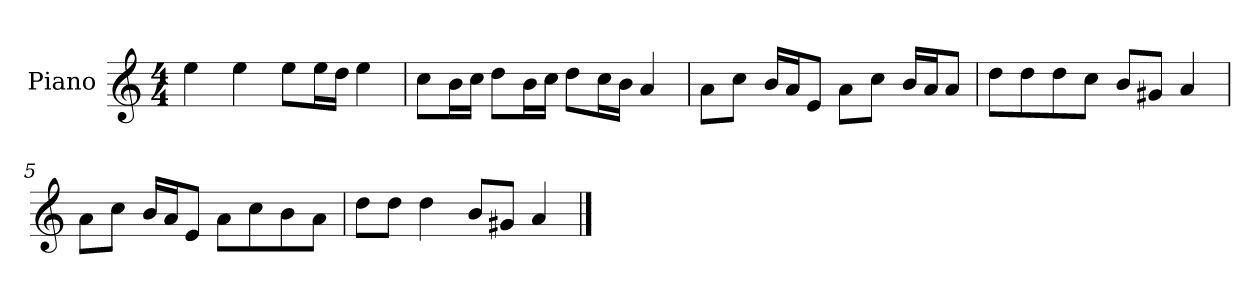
**kern
*part1
*staff1
*I"Piano
*I'P-no
*clefG2
*k[]
*M4/4
*MM90
=1
4ee\
4ee\
8ee\L
16ee\L
16dd\JJ
4ee\
=2
8cc\L
16b\L
16cc\JJ
8dd\L
16b\L
16cc\JJ
8dd\L
16cc\L
16b\JJ
4a/
=3
8a\L
8cc\J
16b/LL
16a/J
8e/J
8a\L
8cc\J
16b/LL
16a/J
8a/J
=4
8dd\L
8dd\
8dd\
8cc\J
8b/L
8g#X/J
4a/
!!LO:LB:g=z
=5
8a\L
8cc\J
16b/LL
16a/J
8e/J
8a\L
8cc\
8b\
8a\J
=6
8dd\L
8dd\J
4dd\
8b/L
8g#X/J
4a/
==
*-
